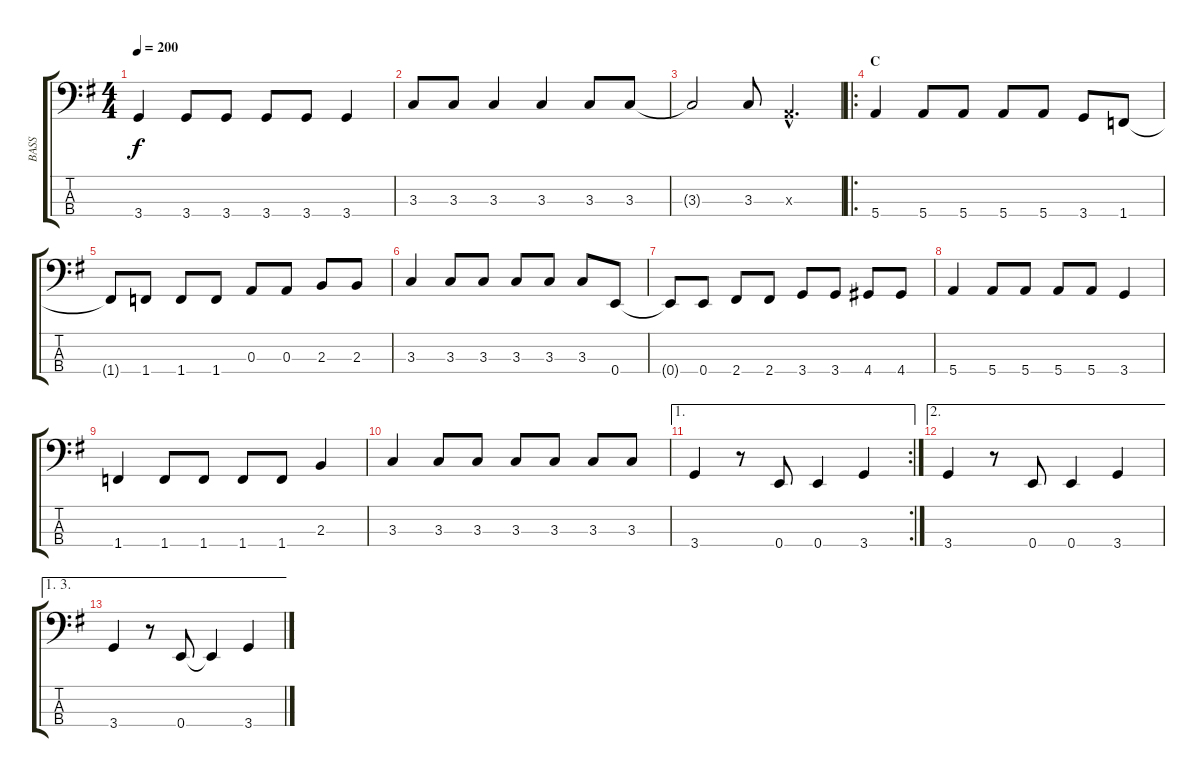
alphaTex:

\track ("BASS" "BASS") {instrument electricbasspick}
\staff {score tabs}
\tuning (G2 D2 A1 E1) {hide}
\ts (4 4)
\tempo 200
\clef f4
\ks eminor
3.4.4{dy f} 3.4.8 3.4.8 3.4.8 3.4.8 3.4.4 |
3.3.8 3.3.8 3.3.4 3.3.4 3.3.8 3.3.8 |
3.3{t}.2 3.3.8 0.3{hac x}.4{d} |
\ro
\section ("" "C")
5.4.4 5.4.8 5.4.8 5.4.8 5.4.8 3.4.8 1.4.8 |
1.4{t}.8 1.4.8 1.4.8 1.4.8 0.3.8 0.3.8 2.3.8 2.3.8 |
3.3.4 3.3.8 3.3.8 3.3.8 3.3.8 3.3.8 0.4.8 |
0.4{t}.8 0.4.8 2.4.8 2.4.8 3.4.8 3.4.8 4.4.8 4.4.8 |
5.4.4 5.4.8 5.4.8 5.4.8 5.4.8 3.4.4 |
1.4.4 1.4.8 1.4.8 1.4.8 1.4.8 2.3.4 |
3.3.4 3.3.8 3.3.8 3.3.8 3.3.8 3.3.8 3.3.8 |
\ae 1
\rc 2
3.4.4 r.8 0.4.8 0.4.4 3.4.4 |
\ae 2
3.4.4 r.8 0.4.8 0.4.4 3.4.4 |
\ae (1 3)
3.4.4 r.8 0.4.8 0.4{t}.4 3.4.4
